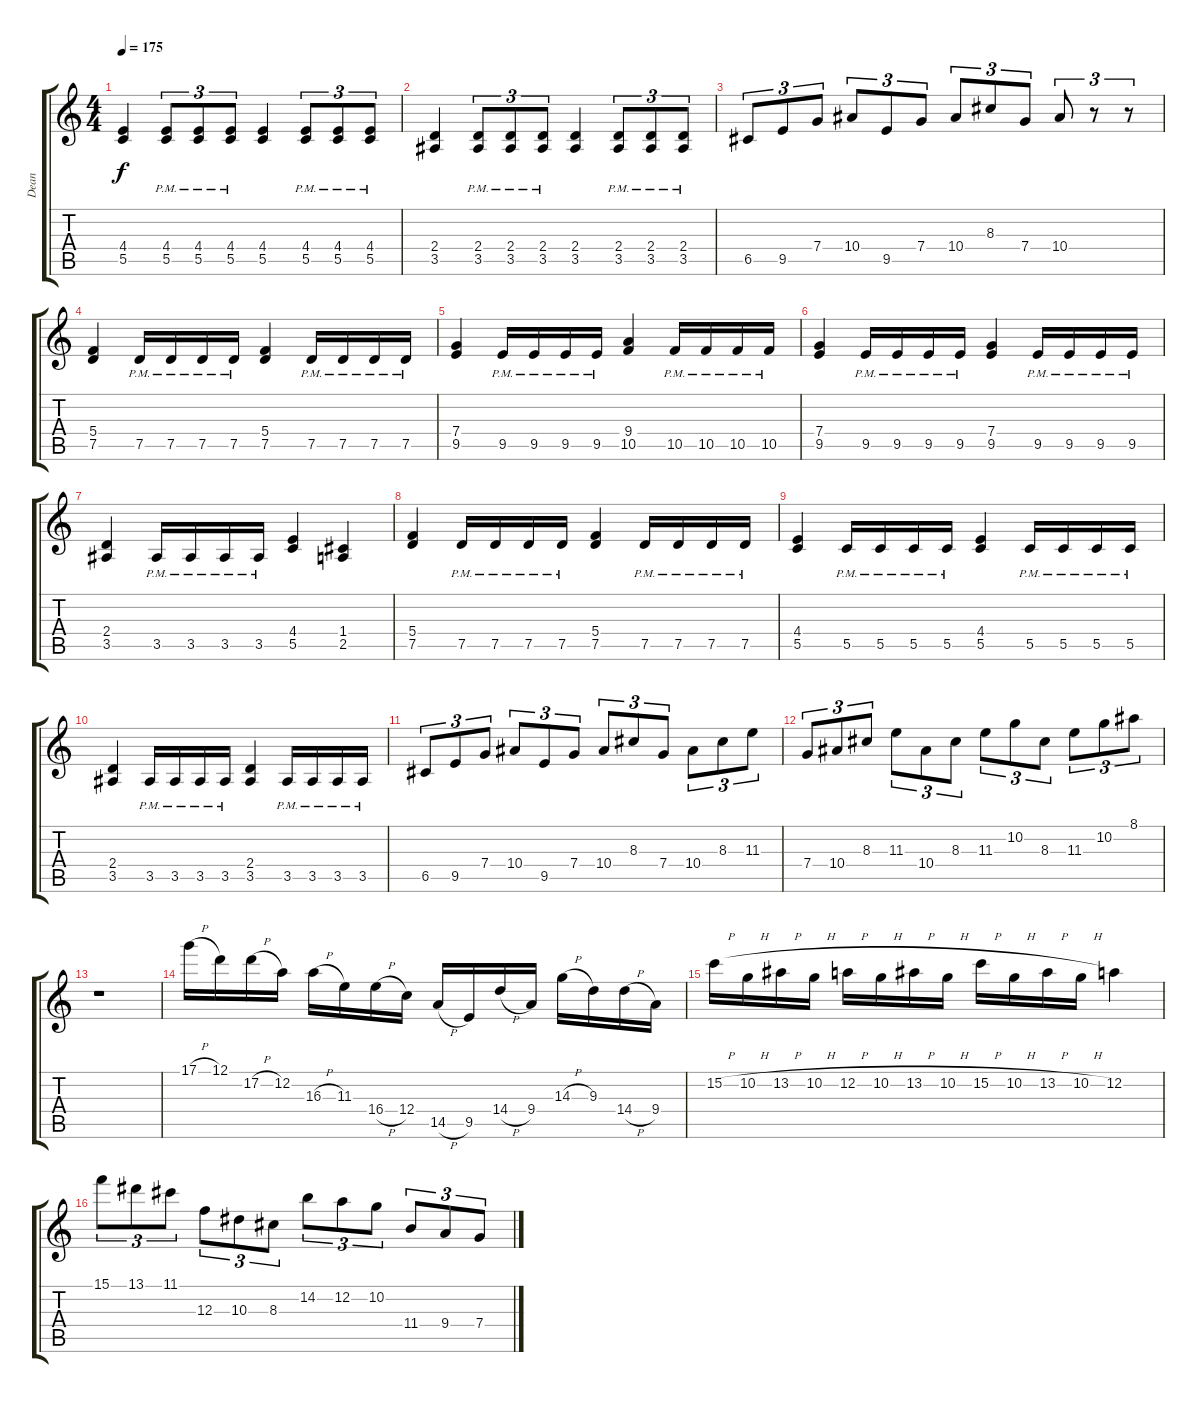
\track ("Dean" "Dean") {instrument distortionguitar}
\staff {score tabs}
\tuning (D4 A3 F3 C3 G2 D2) {hide}
\ts (4 4)
\tempo 175
\clef g2
\ks c
(4.4 5.5).4{dy f} (4.4{pm} 5.5).8{tu (3 2)} (4.4{pm} 5.5).8{tu (3 2)} (4.4{pm} 5.5).8{tu (3 2)} (4.4 5.5).4 (4.4{pm} 5.5).8{tu (3 2)} (4.4{pm} 5.5).8{tu (3 2)} (4.4{pm} 5.5).8{tu (3 2)} |
(2.4 3.5).4 (2.4{pm} 3.5).8{tu (3 2)} (2.4{pm} 3.5).8{tu (3 2)} (2.4{pm} 3.5).8{tu (3 2)} (2.4 3.5).4 (2.4{pm} 3.5).8{tu (3 2)} (2.4{pm} 3.5).8{tu (3 2)} (2.4{pm} 3.5).8{tu (3 2)} |
6.5.8{tu (3 2)} 9.5.8{tu (3 2)} 7.4.8{tu (3 2)} 10.4.8{tu (3 2)} 9.5.8{tu (3 2)} 7.4.8{tu (3 2)} 10.4.8{tu (3 2)} 8.3.8{tu (3 2)} 7.4.8{tu (3 2)} 10.4.8{tu (3 2)} r.8{tu (3 2)} r.8{tu (3 2)} |
(5.4 7.5).4{balance 8} 7.5{pm}.16 7.5{pm}.16 7.5{pm}.16 7.5{pm}.16 (5.4 7.5).4 7.5{pm}.16 7.5{pm}.16 7.5{pm}.16 7.5{pm}.16 |
(7.4 9.5).4 9.5{pm}.16 9.5{pm}.16 9.5{pm}.16 9.5{pm}.16 (9.4 10.5).4 10.5{pm}.16 10.5{pm}.16 10.5{pm}.16 10.5{pm}.16 |
(7.4 9.5).4 9.5{pm}.16 9.5{pm}.16 9.5{pm}.16 9.5{pm}.16 (7.4 9.5).4 9.5{pm}.16 9.5{pm}.16 9.5{pm}.16 9.5{pm}.16 |
(2.4 3.5).4 3.5{pm}.16 3.5{pm}.16 3.5{pm}.16 3.5{pm}.16 (4.4 5.5).4 (1.4 2.5).4 |
(5.4 7.5).4 7.5{pm}.16 7.5{pm}.16 7.5{pm}.16 7.5{pm}.16 (5.4 7.5).4 7.5{pm}.16 7.5{pm}.16 7.5{pm}.16 7.5{pm}.16 |
(4.4 5.5).4 5.5{pm}.16 5.5{pm}.16 5.5{pm}.16 5.5{pm}.16 (4.4 5.5).4 5.5{pm}.16 5.5{pm}.16 5.5{pm}.16 5.5{pm}.16 |
(2.4 3.5).4 3.5{pm}.16 3.5{pm}.16 3.5{pm}.16 3.5{pm}.16 (2.4 3.5).4 3.5{pm}.16 3.5{pm}.16 3.5{pm}.16 3.5{pm}.16 |
6.5.8{tu (3 2) balance 8} 9.5.8{tu (3 2)} 7.4.8{tu (3 2)} 10.4.8{tu (3 2)} 9.5.8{tu (3 2)} 7.4.8{tu (3 2)} 10.4.8{tu (3 2)} 8.3.8{tu (3 2)} 7.4.8{tu (3 2)} 10.4.8{tu (3 2)} 8.3.8{tu (3 2)} 11.3.8{tu (3 2)} |
7.4.8{tu (3 2) balance 3} 10.4.8{tu (3 2)} 8.3.8{tu (3 2)} 11.3.8{tu (3 2)} 10.4.8{tu (3 2)} 8.3.8{tu (3 2)} 11.3.8{tu (3 2)} 10.2.8{tu (3 2)} 8.3.8{tu (3 2)} 11.3.8{tu (3 2)} 10.2.8{tu (3 2)} 8.1.8{tu (3 2)} |
r.1 |
17.1{h}.16{balance 8} 12.1.16 17.2{h}.16 12.2.16 16.3{h}.16 11.3.16 16.4{h}.16 12.4.16 14.5{h}.16 9.5.16 14.4{h}.16 9.4.16 14.3{h}.16 9.3.16 14.4{h}.16 9.4.16 |
15.2{h}.16 10.2{h}.16 13.2{h}.16 10.2{h}.16 12.2{h}.16 10.2{h}.16 13.2{h}.16 10.2{h}.16 15.2{h}.16 10.2{h}.16 13.2{h}.16 10.2{h}.16 12.2.4 |
15.1.8{tu (3 2) balance 0} 13.1.8{tu (3 2)} 11.1.8{tu (3 2)} 12.3.8{tu (3 2)} 10.3.8{tu (3 2)} 8.3.8{tu (3 2)} 14.2.8{tu (3 2)} 12.2.8{tu (3 2)} 10.2.8{tu (3 2)} 11.4.8{tu (3 2)} 9.4.8{tu (3 2)} 7.4.8{tu (3 2)}
